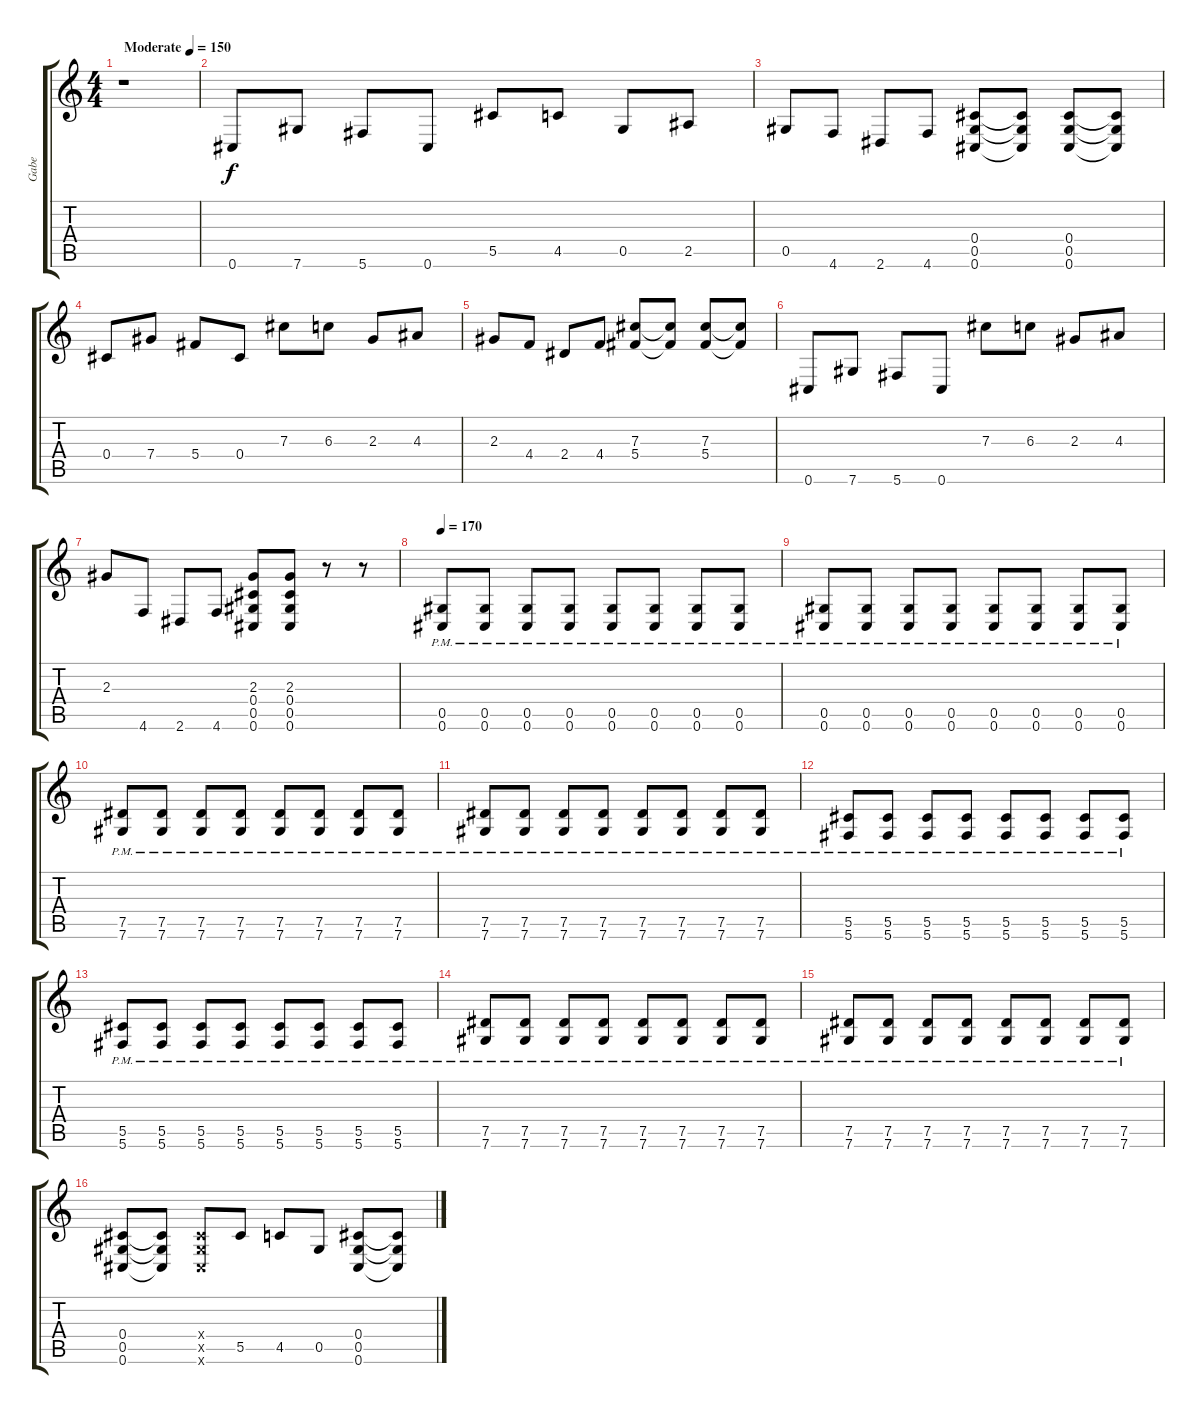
\track ("Gabe" "Gabe") {instrument distortionguitar}
\staff {score tabs}
\tuning (Eb4 Bb3 Gb3 Db3 Ab2 Db2) {hide}
\ts (4 4)
\tempo (150 "Moderate")
\clef g2
\ks c
r.1{dy f instrument distortionguitar} |
0.6.8 7.6.8 5.6.8 0.6.8 5.5.8 4.5.8 0.5.8 2.5.8 |
0.5.8 4.6.8 2.6.8 4.6.8 (0.4 0.5 0.6).8 (0.4{t} 0.5{t} 0.6{t}).8 (0.4 0.5 0.6).8 (0.4{t} 0.5{t} 0.6{t}).8 |
0.4.8 7.4.8 5.4.8 0.4.8 7.3.8 6.3.8 2.3.8 4.3.8 |
2.3.8 4.4.8 2.4.8 4.4.8 (7.3 5.4).8 (7.3{t} 5.4{t}).8 (7.3 5.4).8 (7.3{t} 5.4{t}).8 |
0.6.8 7.6.8 5.6.8 0.6.8 7.3.8 6.3.8 2.3.8 4.3.8 |
2.3.8 4.6.8 2.6.8 4.6.8 (2.3 0.4 0.5 0.6).8 (2.3 0.4 0.5 0.6).8 r.8 r.8 |
\tempo 170
(0.5{pm} 0.6{pm}).8 (0.5{pm} 0.6{pm}).8 (0.5{pm} 0.6{pm}).8 (0.5{pm} 0.6{pm}).8 (0.5{pm} 0.6{pm}).8 (0.5{pm} 0.6{pm}).8 (0.5{pm} 0.6{pm}).8 (0.5{pm} 0.6{pm}).8 |
(0.5{pm} 0.6{pm}).8 (0.5{pm} 0.6{pm}).8 (0.5{pm} 0.6{pm}).8 (0.5{pm} 0.6{pm}).8 (0.5{pm} 0.6{pm}).8 (0.5{pm} 0.6{pm}).8 (0.5{pm} 0.6{pm}).8 (0.5{pm} 0.6{pm}).8 |
(7.5{pm} 7.6{pm}).8 (7.5{pm} 7.6{pm}).8 (7.5{pm} 7.6{pm}).8 (7.5{pm} 7.6{pm}).8 (7.5{pm} 7.6{pm}).8 (7.5{pm} 7.6{pm}).8 (7.5{pm} 7.6{pm}).8 (7.5{pm} 7.6{pm}).8 |
(7.5{pm} 7.6{pm}).8 (7.5{pm} 7.6{pm}).8 (7.5{pm} 7.6{pm}).8 (7.5{pm} 7.6{pm}).8 (7.5{pm} 7.6{pm}).8 (7.5{pm} 7.6{pm}).8 (7.5{pm} 7.6{pm}).8 (7.5{pm} 7.6{pm}).8 |
(5.5{pm} 5.6{pm}).8 (5.5{pm} 5.6{pm}).8 (5.5{pm} 5.6{pm}).8 (5.5{pm} 5.6{pm}).8 (5.5{pm} 5.6{pm}).8 (5.5{pm} 5.6{pm}).8 (5.5{pm} 5.6{pm}).8 (5.5{pm} 5.6{pm}).8 |
(5.5{pm} 5.6{pm}).8 (5.5{pm} 5.6{pm}).8 (5.5{pm} 5.6{pm}).8 (5.5{pm} 5.6{pm}).8 (5.5{pm} 5.6{pm}).8 (5.5{pm} 5.6{pm}).8 (5.5{pm} 5.6{pm}).8 (5.5{pm} 5.6{pm}).8 |
(7.5{pm} 7.6{pm}).8 (7.5{pm} 7.6{pm}).8 (7.5{pm} 7.6{pm}).8 (7.5{pm} 7.6{pm}).8 (7.5{pm} 7.6{pm}).8 (7.5{pm} 7.6{pm}).8 (7.5{pm} 7.6{pm}).8 (7.5{pm} 7.6{pm}).8 |
(7.5{pm} 7.6{pm}).8 (7.5{pm} 7.6{pm}).8 (7.5{pm} 7.6{pm}).8 (7.5{pm} 7.6{pm}).8 (7.5{pm} 7.6{pm}).8 (7.5{pm} 7.6{pm}).8 (7.5{pm} 7.6{pm}).8 (7.5{pm} 7.6{pm}).8 |
(0.4 0.5 0.6).8 (0.4{t} 0.5{t} 0.6{t}).8 (0.4{x} 0.5{x} 0.6{x}).8 5.5.8 4.5.8 0.5.8 (0.4 0.5 0.6).8 (0.4{t} 0.5{t} 0.6{t}).8
